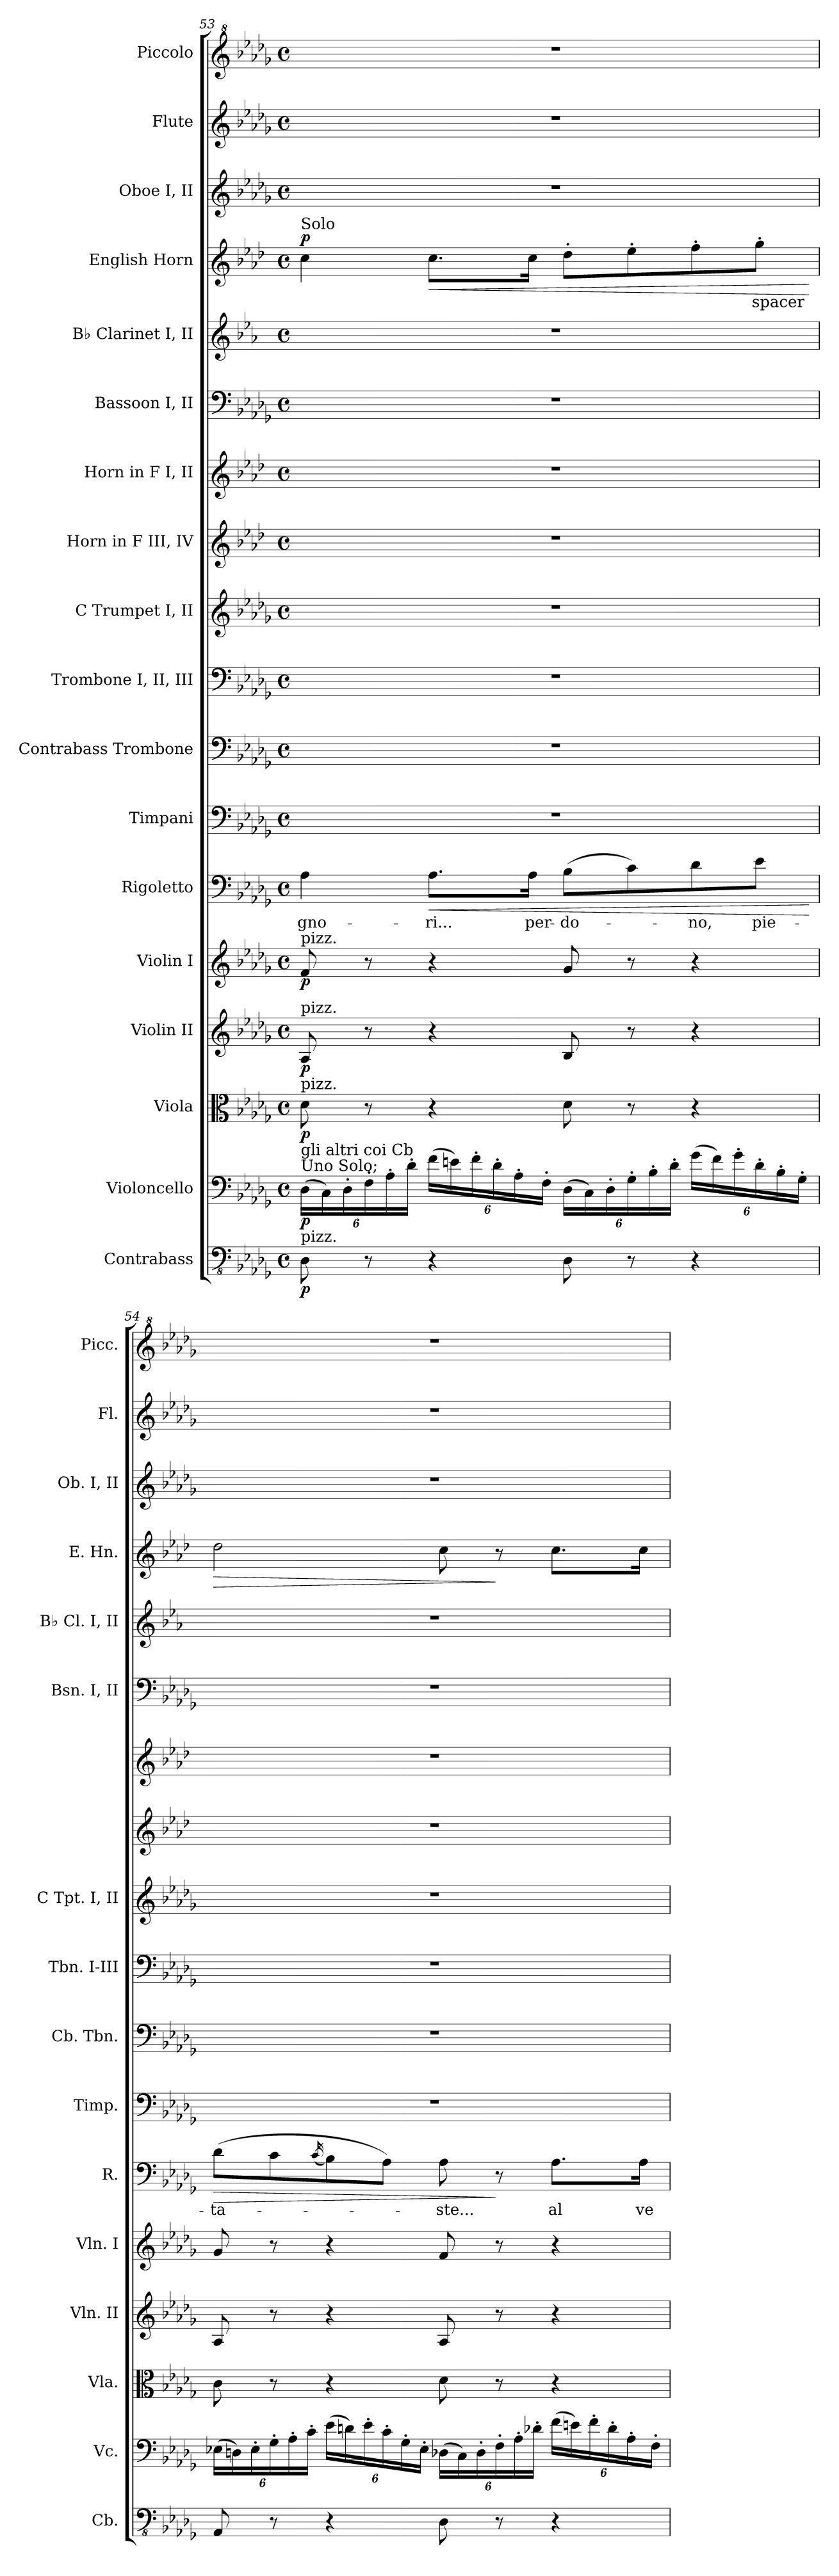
**kern	**dynam	**kern	**dynam	**kern	**dynam	**kern	**dynam	**kern	**dynam	**kern	**text	**dynam	**kern	**kern	**kern	**kern	**kern	**kern	**kern	**kern	**kern	**text	**dynam	**kern	**kern	**kern
*part18	*part18	*part17	*part17	*part16	*part16	*part15	*part15	*part14	*part14	*part13	*part13	*part13	*part12	*part11	*part10	*part9	*part8	*part7	*part6	*part5	*part4	*part4	*part4	*part3	*part2	*part1
*staff18	*staff18	*staff17	*staff17	*staff16	*staff16	*staff15	*staff15	*staff14	*staff14	*staff13	*staff13	*staff13	*staff12	*staff11	*staff10	*staff9	*staff8	*staff7	*staff6	*staff5	*staff4	*staff4	*staff4	*staff3	*staff2	*staff1
*I"Contrabass	*	*I"Violoncello	*	*I"Viola	*	*I"Violin II	*	*I"Violin I	*	*I"Rigoletto	*	*	*I"Timpani	*I"Contrabass  Trombone	*I"Trombone I, II, III	*I"C Trumpet I, II	*I"Horn in F III, IV	*I"Horn in F I, II	*I"Bassoon I, II	*I"B♭ Clarinet I, II	*I"English Horn	*	*	*I"Oboe I, II	*I"Flute	*I"Piccolo
*I'Cb.	*	*I'Vc.	*	*I'Vla.	*	*I'Vln. II	*	*I'Vln. I	*	*I'R.	*	*	*I'Timp.	*I'Cb.  Tbn.	*I'Tbn. I-III	*I'C Tpt. I, II	*	*	*I'Bsn. I, II	*I'B♭ Cl. I, II	*I'E. Hn.	*	*	*I'Ob. I, II	*I'Fl.	*I'Picc.
!!LO:PB:g=z
*clefFv4	*	*clefF4	*	*clefC3	*	*clefG2	*	*clefG2	*	*clefF4	*	*	*clefF4	*clefF4	*clefF4	*clefG2	*clefG2	*clefG2	*clefF4	*clefG2	*clefG2	*	*	*clefG2	*clefG2	*clefG^2
*	*	*	*	*	*	*	*	*	*	*	*	*	*	*	*	*	*ITrd4c7	*ITrd4c7	*	*ITrd1c2	*ITrd4c7	*	*	*	*	*ITrd-7c-12
*k[b-e-a-d-g-]	*	*k[b-e-a-d-g-]	*	*k[b-e-a-d-g-]	*	*k[b-e-a-d-g-]	*	*k[b-e-a-d-g-]	*	*k[b-e-a-d-g-]	*	*	*k[b-e-a-d-g-]	*k[b-e-a-d-g-]	*k[b-e-a-d-g-]	*k[b-e-a-d-g-]	*k[b-e-a-d-g-]	*k[b-e-a-d-g-]	*k[b-e-a-d-g-]	*k[b-e-a-d-g-]	*k[b-e-a-d-g-]	*	*	*k[b-e-a-d-g-]	*k[b-e-a-d-g-]	*k[b-e-a-d-g-]
*M4/4	*	*M4/4	*	*M4/4	*	*M4/4	*	*M4/4	*	*M4/4	*	*	*M4/4	*M4/4	*M4/4	*M4/4	*M4/4	*M4/4	*M4/4	*M4/4	*M4/4	*	*	*M4/4	*M4/4	*M4/4
*met(c)	*	*met(c)	*	*met(c)	*	*met(c)	*	*met(c)	*	*met(c)	*	*	*met(c)	*met(c)	*met(c)	*met(c)	*met(c)	*met(c)	*met(c)	*met(c)	*met(c)	*	*	*met(c)	*met(c)	*met(c)
*	*	*Xbrackettup	*	*	*	*	*	*	*	*	*	*	*	*	*	*	*	*	*	*	*	*	*	*	*	*
=53	=53	=53	=53	=53	=53	=53	=53	=53	=53	=53	=53	=53	=53	=53	=53	=53	=53	=53	=53	=53	=53	=53	=53	=53	=53	=53
!	!	!	!	!	!	!	!	!	!	!	!	!	!	!	!	!	!	!	!	!	!LO:TX:a:t=Solo	!	!	!	!	!
!	!	!	!	!	!	!	!	!LO:TX:a:t=pizz.	!	!	!	!	!	!	!	!	!	!	!	!	!	!	!	!	!	!
!	!	!	!	!	!	!LO:TX:a:t=pizz.	!	!	!	!	!	!	!	!	!	!	!	!	!	!	!	!	!	!	!	!
!	!	!	!	!LO:TX:a:t=pizz.	!	!	!	!	!	!	!	!	!	!	!	!	!	!	!	!	!	!	!	!	!	!
!	!	!LO:TX:a:t=Uno Solo;	!	!	!	!	!	!	!	!	!	!	!	!	!	!	!	!	!	!	!	!	!	!	!	!
!	!	!LO:TX:a:t=gli altri coi Cb	!	!	!	!	!	!	!	!	!	!	!	!	!	!	!	!	!	!	!	!	!	!	!	!
!LO:TX:a:t=pizz.	!	!	!	!	!	!	!	!	!	!	!	!	!	!	!	!	!	!	!	!	!	!	!	!	!	!
!	!LO:DY:b	!	!LO:DY:b	!	!LO:DY:b	!	!LO:DY:b	!	!LO:DY:b	!	!	!	!	!	!	!	!	!	!	!	!	!	!LO:DY:b	!	!	!
8DD-\	p	(24D-\LL	p	8d-\	p	8A-/	p	8f/	p	4A-\	-gno-	.	1r	1r	1r	1r	1r	1r	1r	1r	4f\	.	p	1r	1r	1r
.	.	24C\)	.	.	.	.	.	.	.	.	.	.	.	.	.	.	.	.	.	.	.	.	.	.	.	.
.	.	24D-'\	.	.	.	.	.	.	.	.	.	.	.	.	.	.	.	.	.	.	.	.	.	.	.	.
8r	.	24F'\	.	8r	.	8r	.	8r	.	.	.	.	.	.	.	.	.	.	.	.	.	.	.	.	.	.
.	.	24A-'\	.	.	.	.	.	.	.	.	.	.	.	.	.	.	.	.	.	.	.	.	.	.	.	.
.	.	24d-'\JJ	.	.	.	.	.	.	.	.	.	.	.	.	.	.	.	.	.	.	.	.	.	.	.	.
!	!	!	!	!	!	!	!	!	!	!	!	!LO:HP:b	!	!	!	!	!	!	!	!	!	!	!LO:HP:b	!	!	!
4r	.	(24f\LL	.	4r	.	4r	.	4r	.	8.A-\L	-ri...	<	.	.	.	.	.	.	.	.	8.f\L	.	<	.	.	.
.	.	24en\)	.	.	.	.	.	.	.	.	.	.	.	.	.	.	.	.	.	.	.	.	.	.	.	.
.	.	24f'\	.	.	.	.	.	.	.	.	.	.	.	.	.	.	.	.	.	.	.	.	.	.	.	.
.	.	24d-'\	.	.	.	.	.	.	.	.	.	.	.	.	.	.	.	.	.	.	.	.	.	.	.	.
.	.	24A-'\	.	.	.	.	.	.	.	.	.	.	.	.	.	.	.	.	.	.	.	.	.	.	.	.
.	.	.	.	.	.	.	.	.	.	16A-\Jk	per-	.	.	.	.	.	.	.	.	.	16f\Jk	.	.	.	.	.
.	.	24F'\JJ	.	.	.	.	.	.	.	.	.	.	.	.	.	.	.	.	.	.	.	.	.	.	.	.
8DD-\	.	(24D-\LL	.	8d-\	.	8B-/	.	8g-/	.	(8B-\L	-do-	.	.	.	.	.	.	.	.	.	8g-'\L	.	.	.	.	.
.	.	24C\)	.	.	.	.	.	.	.	.	.	.	.	.	.	.	.	.	.	.	.	.	.	.	.	.
.	.	24D-'\	.	.	.	.	.	.	.	.	.	.	.	.	.	.	.	.	.	.	.	.	.	.	.	.
8r	.	24G-'\	.	8r	.	8r	.	8r	.	8c\)	.	.	.	.	.	.	.	.	.	.	8a-'\	.	.	.	.	.
.	.	24B-'\	.	.	.	.	.	.	.	.	.	.	.	.	.	.	.	.	.	.	.	.	.	.	.	.
.	.	24d-'\JJ	.	.	.	.	.	.	.	.	.	.	.	.	.	.	.	.	.	.	.	.	.	.	.	.
4r	.	(24g-\LL	.	4r	.	4r	.	4r	.	8d-\	-no,	.	.	.	.	.	.	.	.	.	8b-'\	.	.	.	.	.
.	.	24f\)	.	.	.	.	.	.	.	.	.	.	.	.	.	.	.	.	.	.	.	.	.	.	.	.
.	.	24g-'\	.	.	.	.	.	.	.	.	.	.	.	.	.	.	.	.	.	.	.	.	.	.	.	.
.	.	24d-'\	.	.	.	.	.	.	.	8e-\J	pie-	.	.	.	.	.	.	.	.	.	8cc'\J	spacer	.	.	.	.
.	.	24B-'\	.	.	.	.	.	.	.	.	.	.	.	.	.	.	.	.	.	.	.	.	.	.	.	.
.	.	24G-'\JJ	.	.	.	.	.	.	.	.	.	.	.	.	.	.	.	.	.	.	.	.	.	.	.	.
.	.	.	.	.	.	.	.	.	.	.	.	[	.	.	.	.	.	.	.	.	.	.	[	.	.	.
=54	=54	=54	=54	=54	=54	=54	=54	=54	=54	=54	=54	=54	=54	=54	=54	=54	=54	=54	=54	=54	=54	=54	=54	=54	=54	=54
!	!	!	!	!	!	!	!	!	!	!	!	!LO:HP:b	!	!	!	!	!	!	!	!	!	!	!LO:HP:b	!	!	!
8AAA-/	.	(24E-X\LL	.	8c\	.	8A-/	.	8g-/	.	(8d-\L	-ta-	>	1r	1r	1r	1r	1r	1r	1r	1r	2g-\	.	>	1r	1r	1r
.	.	24Dn\)	.	.	.	.	.	.	.	.	.	.	.	.	.	.	.	.	.	.	.	.	.	.	.	.
.	.	24E-'\	.	.	.	.	.	.	.	.	.	.	.	.	.	.	.	.	.	.	.	.	.	.	.	.
8r	.	24G-'\	.	8r	.	8r	.	8r	.	8c\	.	.	.	.	.	.	.	.	.	.	.	.	.	.	.	.
.	.	24A-'\	.	.	.	.	.	.	.	.	.	.	.	.	.	.	.	.	.	.	.	.	.	.	.	.
.	.	24c'\JJ	.	.	.	.	.	.	.	.	.	.	.	.	.	.	.	.	.	.	.	.	.	.	.	.
.	.	.	.	.	.	.	.	.	.	(16qc/	.	.	.	.	.	.	.	.	.	.	.	.	.	.	.	.
4r	.	(24e-\LL	.	4r	.	4r	.	4r	.	8B-\)	.	.	.	.	.	.	.	.	.	.	.	.	.	.	.	.
.	.	24dn\)	.	.	.	.	.	.	.	.	.	.	.	.	.	.	.	.	.	.	.	.	.	.	.	.
.	.	24e-'\	.	.	.	.	.	.	.	.	.	.	.	.	.	.	.	.	.	.	.	.	.	.	.	.
.	.	24c'\	.	.	.	.	.	.	.	8A-\J)	.	.	.	.	.	.	.	.	.	.	.	.	.	.	.	.
.	.	24G-'\	.	.	.	.	.	.	.	.	.	.	.	.	.	.	.	.	.	.	.	.	.	.	.	.
.	.	24E-'\JJ	.	.	.	.	.	.	.	.	.	.	.	.	.	.	.	.	.	.	.	.	.	.	.	.
8DD-\	.	(24D-X\LL	.	8d-\	.	8A-/	.	8f/	.	8A-\	-ste...	.	.	.	.	.	.	.	.	.	8f\	.	.	.	.	.
.	.	24C\)	.	.	.	.	.	.	.	.	.	.	.	.	.	.	.	.	.	.	.	.	.	.	.	.
.	.	24D-'\	.	.	.	.	.	.	.	.	.	.	.	.	.	.	.	.	.	.	.	.	.	.	.	.
8r	.	24F'\	.	8r	.	8r	.	8r	.	8r	.	]	.	.	.	.	.	.	.	.	8r	.	]	.	.	.
.	.	24A-'\	.	.	.	.	.	.	.	.	.	.	.	.	.	.	.	.	.	.	.	.	.	.	.	.
.	.	24d-X'\JJ	.	.	.	.	.	.	.	.	.	.	.	.	.	.	.	.	.	.	.	.	.	.	.	.
4r	.	(24f\LL	.	4r	.	4r	.	4r	.	8.A-\L	al	.	.	.	.	.	.	.	.	.	8.f\L	.	.	.	.	.
.	.	24en\)	.	.	.	.	.	.	.	.	.	.	.	.	.	.	.	.	.	.	.	.	.	.	.	.
.	.	24f'\	.	.	.	.	.	.	.	.	.	.	.	.	.	.	.	.	.	.	.	.	.	.	.	.
.	.	24d-'\	.	.	.	.	.	.	.	.	.	.	.	.	.	.	.	.	.	.	.	.	.	.	.	.
.	.	24A-'\	.	.	.	.	.	.	.	.	.	.	.	.	.	.	.	.	.	.	.	.	.	.	.	.
.	.	.	.	.	.	.	.	.	.	16A-\Jk	ve-	.	.	.	.	.	.	.	.	.	16f\Jk	.	.	.	.	.
.	.	24F'\JJ	.	.	.	.	.	.	.	.	.	.	.	.	.	.	.	.	.	.	.	.	.	.	.	.
=	=	=	=	=	=	=	=	=	=	=	=	=	=	=	=	=	=	=	=	=	=	=	=	=	=	=
*-	*-	*-	*-	*-	*-	*-	*-	*-	*-	*-	*-	*-	*-	*-	*-	*-	*-	*-	*-	*-	*-	*-	*-	*-	*-	*-
